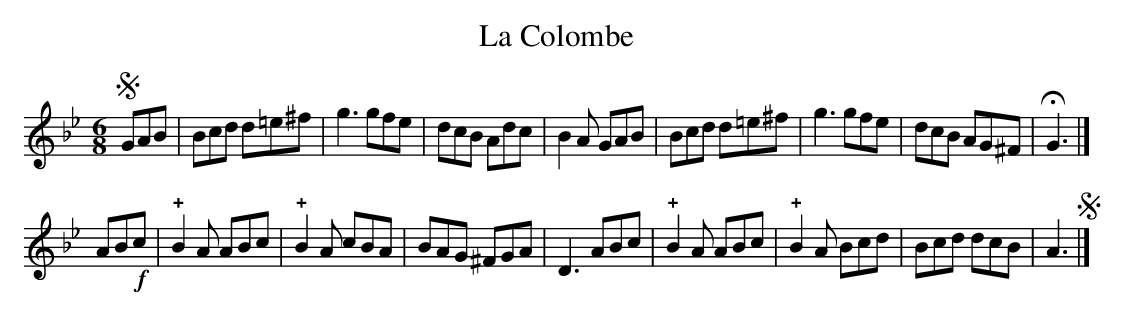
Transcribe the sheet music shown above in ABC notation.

X:1
T: La Colombe
M: 6/8
L: 1/8
K: Gm
!segno!GAB |\
Bcd d=e^f | g3 gfe |\
dcB Adc | B2A GAB |\
Bcd d=e^f | g3 gfe |\
dcB AG^F | HG3 |]
AB!f!c |\
!+!B2A ABc | !+!B2A cBA |\
BAG ^FGA | D3 ABc |\
!+!B2A ABc | !+!B2A Bcd |\
Bcd dcB | A3 !segno!|]
